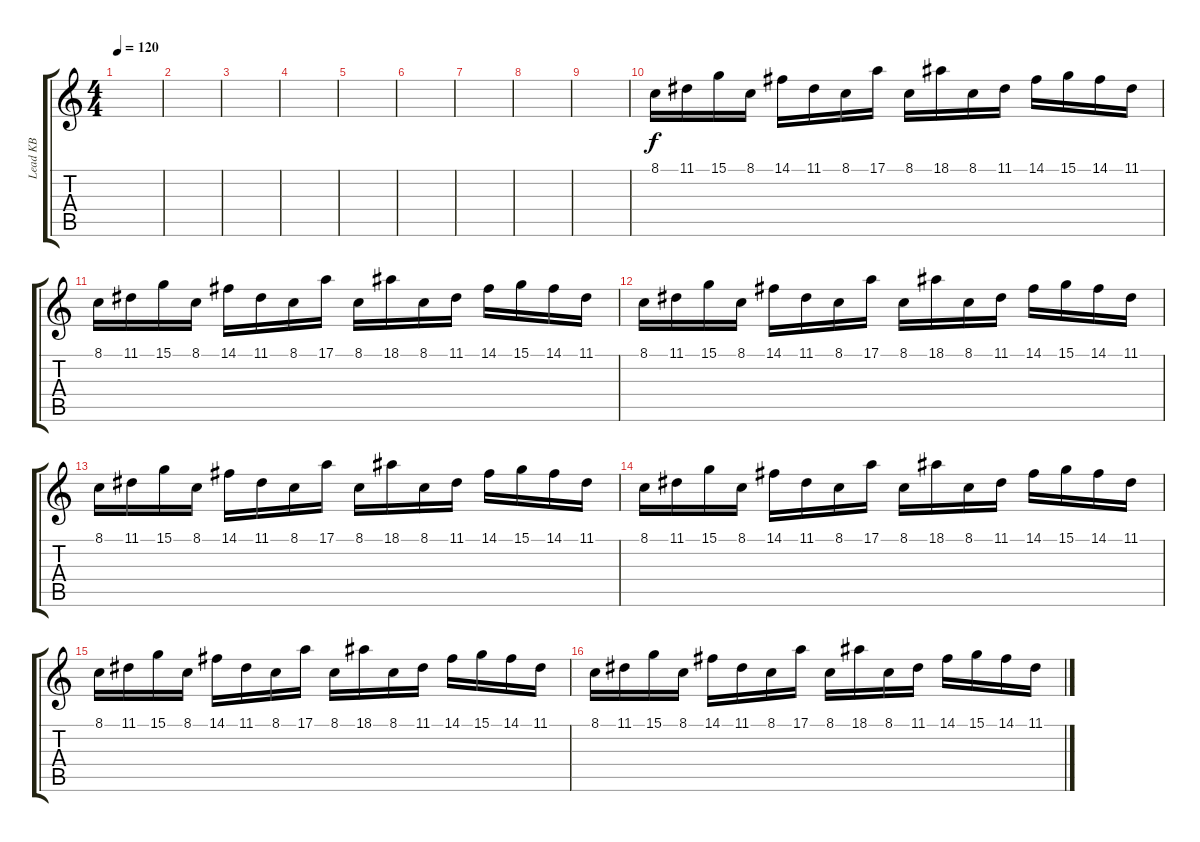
\track ("Lead KB" "Lead KB") {instrument lead1square}
\staff {score tabs}
\tuning (E4 B3 G3 D3 A2 E2) {hide}
\ts (4 4)
\tempo 120
\clef g2
\ks c
|
|
|
|
|
|
|
|
|
8.1.16 11.1.16 15.1.16 8.1.16 14.1.16 11.1.16 8.1.16 17.1.16 8.1.16 18.1.16 8.1.16 11.1.16 14.1.16 15.1.16 14.1.16 11.1.16 |
8.1.16 11.1.16 15.1.16 8.1.16 14.1.16 11.1.16 8.1.16 17.1.16 8.1.16 18.1.16 8.1.16 11.1.16 14.1.16 15.1.16 14.1.16 11.1.16 |
8.1.16 11.1.16 15.1.16 8.1.16 14.1.16 11.1.16 8.1.16 17.1.16 8.1.16 18.1.16 8.1.16 11.1.16 14.1.16 15.1.16 14.1.16 11.1.16 |
8.1.16{volume 16} 11.1.16 15.1.16 8.1.16 14.1.16 11.1.16 8.1.16 17.1.16 8.1.16 18.1.16 8.1.16 11.1.16 14.1.16{balance 16} 15.1.16 14.1.16 11.1.16 |
8.1.16{balance 0} 11.1.16 15.1.16 8.1.16 14.1.16 11.1.16 8.1.16 17.1.16 8.1.16 18.1.16 8.1.16 11.1.16 14.1.16 15.1.16 14.1.16 11.1.16 |
8.1.16{balance 16} 11.1.16 15.1.16 8.1.16 14.1.16 11.1.16 8.1.16 17.1.16 8.1.16 18.1.16 8.1.16 11.1.16 14.1.16 15.1.16 14.1.16 11.1.16 |
8.1.16{balance 0} 11.1.16 15.1.16 8.1.16 14.1.16 11.1.16 8.1.16 17.1.16 8.1.16 18.1.16 8.1.16 11.1.16 14.1.16 15.1.16 14.1.16 11.1.16
